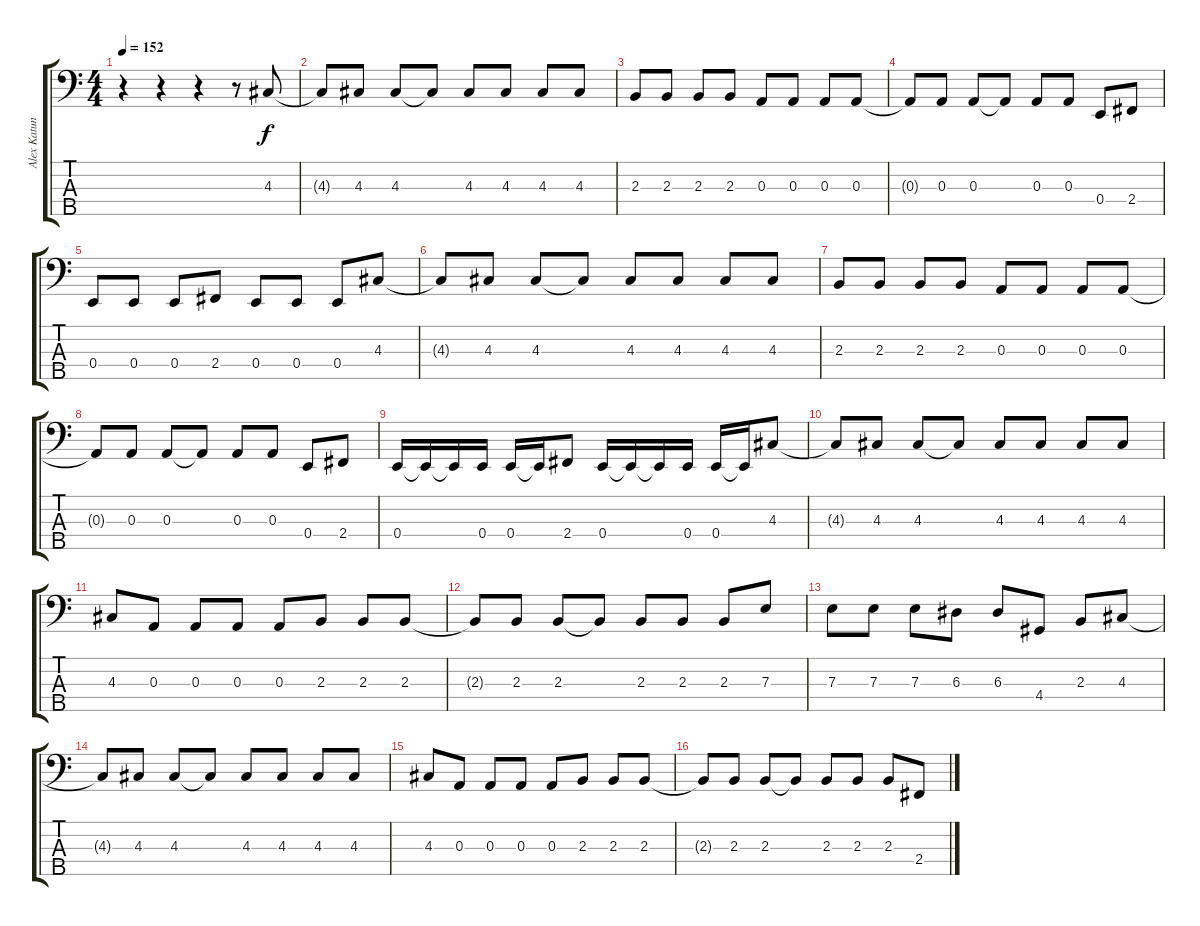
\track ("Alex Katunich" "Alex Katun") {instrument electricbassfinger}
\staff {score tabs}
\tuning (G2 D2 A1 E1 B0) {hide}
\ts (4 4)
\tempo 152
\clef f4
\ks c
r.4{dy f} r.4 r.4 r.8 4.3.8 |
4.3{t}.8 4.3.8 4.3.8 4.3{t}.8 4.3.8 4.3.8 4.3.8 4.3.8 |
2.3.8 2.3.8 2.3.8 2.3.8 0.3.8 0.3.8 0.3.8 0.3.8 |
0.3{t}.8 0.3.8 0.3.8 0.3{t}.8 0.3.8 0.3.8 0.4.8 2.4.8 |
0.4.8 0.4.8 0.4.8 2.4.8 0.4.8 0.4.8 0.4.8 4.3.8 |
4.3{t}.8 4.3.8 4.3.8 4.3{t}.8 4.3.8 4.3.8 4.3.8 4.3.8 |
2.3.8 2.3.8 2.3.8 2.3.8 0.3.8 0.3.8 0.3.8 0.3.8 |
0.3{t}.8 0.3.8 0.3.8 0.3{t}.8 0.3.8 0.3.8 0.4.8 2.4.8 |
0.4.16 0.4{t}.16 0.4{t}.16 0.4.16 0.4.16 0.4{t}.16 2.4.8 0.4.16 0.4{t}.16 0.4{t}.16 0.4.16 0.4.16 0.4{t}.16 4.3.8 |
4.3{t}.8 4.3.8 4.3.8 4.3{t}.8 4.3.8 4.3.8 4.3.8 4.3.8 |
4.3.8 0.3.8 0.3.8 0.3.8 0.3.8 2.3.8 2.3.8 2.3.8 |
2.3{t}.8 2.3.8 2.3.8 2.3{t}.8 2.3.8 2.3.8 2.3.8 7.3.8 |
7.3.8 7.3.8 7.3.8 6.3.8 6.3.8 4.4.8 2.3.8 4.3.8 |
4.3{t}.8 4.3.8 4.3.8 4.3{t}.8 4.3.8 4.3.8 4.3.8 4.3.8 |
4.3.8 0.3.8 0.3.8 0.3.8 0.3.8 2.3.8 2.3.8 2.3.8 |
2.3{t}.8 2.3.8 2.3.8 2.3{t}.8 2.3.8 2.3.8 2.3.8 2.4.8
